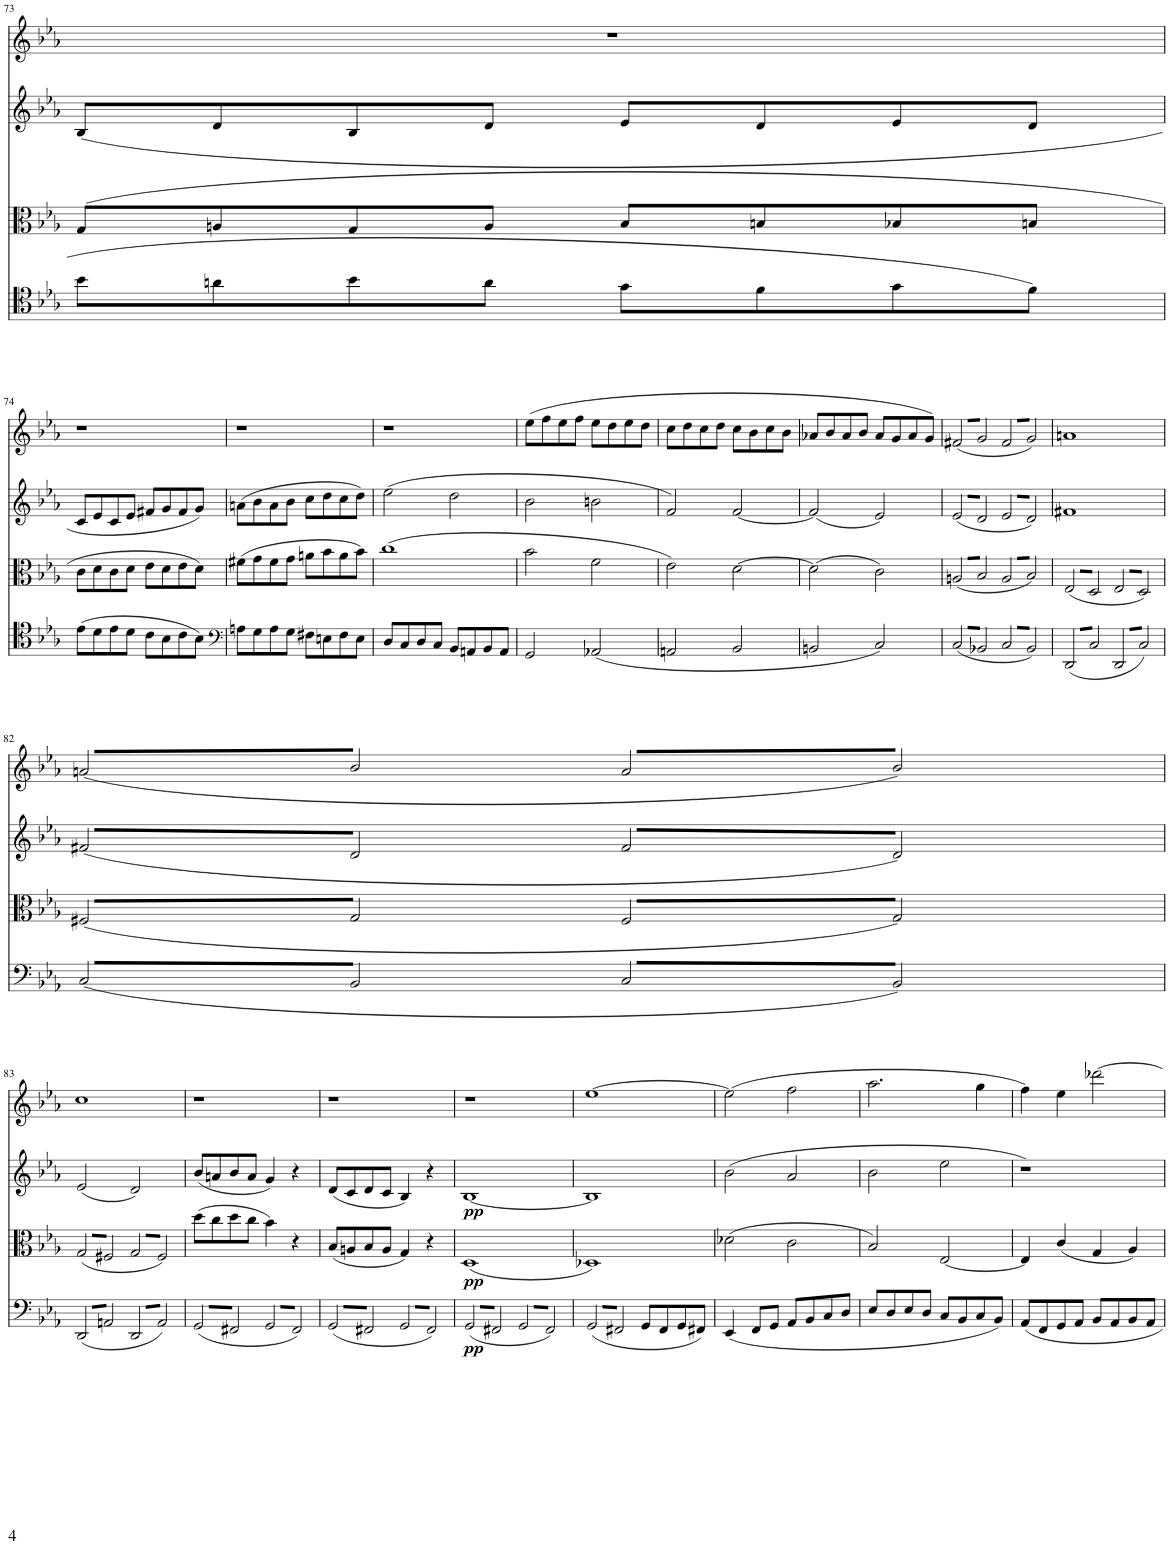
**kern	**dynam	**kern	**dynam	**kern	**dynam	**kern
*part4	*part4	*part3	*part3	*part2	*part2	*part1
*staff4	*staff4	*staff3	*staff3	*staff2	*staff2	*staff1
*I"Piano	*	*I"Piano	*	*I"Piano	*	*I"Piano
*I'Pno	*	*I'Pno	*	*I'Pno	*	*I'Pno
!!LO:PB:g=z
*clefC4	*	*clefC3	*	*clefG2	*	*clefG2
*k[b-e-a-]	*	*k[b-e-a-]	*	*k[b-e-a-]	*	*k[b-e-a-]
*M4/4	*	*M4/4	*	*M4/4	*	*M4/4
*met(c)	*	*met(c)	*	*met(c)	*	*met(c)
=73	=73	=73	=73	=73	=73	=73
8b-\L	.	(8G/L	.	(8B-/L	.	1r
8an\	.	8An/	.	8d/	.	.
8b-\	.	8G/	.	8B-/	.	.
8a\J	.	8A/J	.	8d/J	.	.
8g\L	.	8B-/L	.	8e-/L	.	.
8f\	.	8Bn/	.	8d/	.	.
8g\	.	8B-X/	.	8e-/	.	.
8f\J	.	8Bn/J	.	8d/J	.	.
!!LO:LB:g=z
=74	=74	=74	=74	=74	=74	=74
(8e-\L	.	8c\L	.	8c/L	.	1r
8d\	.	8d\	.	8e-/	.	.
8e-\	.	8c\	.	8c/	.	.
8d\J	.	8d\J	.	8e-/J	.	.
8c\L	.	8e-\L	.	8f#X/L	.	.
8B-\	.	8d\	.	8g/	.	.
8c\	.	8e-\	.	8f#/	.	.
8B-\J)	.	8d\J)	.	8g/J)	.	.
=75	=75	=75	=75	=75	=75	=75
*clefF4	*	*	*	*	*	*
8An\L	.	(8f#X\L	.	(8an\L	.	1r
8G\	.	8g\	.	8b-\	.	.
8A\	.	8f#\	.	8a\	.	.
8G\J	.	8g\J	.	8b-\J	.	.
8F#X\L	.	8an\L	.	8cc\L	.	.
8En\	.	8b-\	.	8dd\	.	.
8F#\	.	8a\	.	8cc\	.	.
8E\J	.	8b-\J)	.	8dd\J)	.	.
=76	=76	=76	=76	=76	=76	=76
8D/L	.	(1cc	.	(2ee-\	.	1r
8C/	.	.	.	.	.	.
8D/	.	.	.	.	.	.
8C/J	.	.	.	.	.	.
8BB-/L	.	.	.	2dd\	.	.
8AAn/	.	.	.	.	.	.
8BB-/	.	.	.	.	.	.
8AA/J	.	.	.	.	.	.
=77	=77	=77	=77	=77	=77	=77
2GG/	.	2b-\	.	2b-\	.	(8ee-\L
.	.	.	.	.	.	8ff\
.	.	.	.	.	.	8ee-\
.	.	.	.	.	.	8ff\J
(2AA-X/	.	2f\	.	2bn\	.	8ee-\L
.	.	.	.	.	.	8dd\
.	.	.	.	.	.	8ee-\
.	.	.	.	.	.	8dd\J
=78	=78	=78	=78	=78	=78	=78
2AAn/	.	2e-\)	.	2f/)	.	8cc\L
.	.	.	.	.	.	8dd\
.	.	.	.	.	.	8cc\
.	.	.	.	.	.	8dd\J
2BB-/	.	[2d\	.	[2f/	.	8cc\L
.	.	.	.	.	.	8b-\
.	.	.	.	.	.	8cc\
.	.	.	.	.	.	8b-\J
=79	=79	=79	=79	=79	=79	=79
2BBn/	.	(2d\]	.	(2f/]	.	8a-X/L
.	.	.	.	.	.	8b-/
.	.	.	.	.	.	8a-/
.	.	.	.	.	.	8b-/J
2C/)	.	2c\)	.	2e-/)	.	8a-/L
.	.	.	.	.	.	8g/
.	.	.	.	.	.	8a-/
.	.	.	.	.	.	8g/J)
=80	=80	=80	=80	=80	=80	=80
*tremolo	*	*	*	*	*	*
*	*	*tremolo	*	*	*	*
*	*	*	*	*tremolo	*	*
*	*	*	*	*	*	*tremolo
(16C/LL	.	(16An/LL	.	(16e-/LL	.	(16f#X/LL
16BB-X/	.	16B-/	.	16d/	.	16g/
16C/	.	16An/	.	16e-/	.	16f#X/
16BB-X/	.	16B-/	.	16d/	.	16g/
16C/	.	16An/	.	16e-/	.	16f#X/
16BB-X/	.	16B-/	.	16d/	.	16g/
16C/	.	16An/	.	16e-/	.	16f#X/
16BB-X/JJ	.	16B-/JJ	.	16d/JJ	.	16g/JJ
16C/LL	.	16A/LL	.	16e-/LL	.	16f#/LL
16BB-/)	.	16B-/)	.	16d/)	.	16g/)
16C/	.	16A/	.	16e-/	.	16f#/
16BB-/)	.	16B-/)	.	16d/)	.	16g/)
16C/	.	16A/	.	16e-/	.	16f#/
16BB-/)	.	16B-/)	.	16d/)	.	16g/)
16C/	.	16A/	.	16e-/	.	16f#/
16BB-/)JJ	.	16B-/)JJ	.	16d/)JJ	.	16g/)JJ
*	*	*	*	*	*	*Xtremolo
*	*	*	*	*Xtremolo	*	*
=81	=81	=81	=81	=81	=81	=81
(16DD/LL	.	(16E-/LL	.	1f#X	.	1an
16C/	.	16D/	.	.	.	.
16DD/	.	16E-/	.	.	.	.
16C/	.	16D/	.	.	.	.
16DD/	.	16E-/	.	.	.	.
16C/	.	16D/	.	.	.	.
16DD/	.	16E-/	.	.	.	.
16C/JJ	.	16D/JJ	.	.	.	.
16DD/LL	.	16E-/LL	.	.	.	.
16C/)	.	16D/)	.	.	.	.
16DD/	.	16E-/	.	.	.	.
16C/)	.	16D/)	.	.	.	.
16DD/	.	16E-/	.	.	.	.
16C/)	.	16D/)	.	.	.	.
16DD/	.	16E-/	.	.	.	.
16C/)JJ	.	16D/)JJ	.	.	.	.
!!LO:LB:g=z
=82	=82	=82	=82	=82	=82	=82
*	*	*	*	*tremolo	*	*
*	*	*	*	*	*	*tremolo
(16C/LL	.	(16F#X/LL	.	(16f#X/LL	.	(16an/LL
16BB-/	.	16G/	.	16d/	.	16b-/
16C/	.	16F#X/	.	16f#X/	.	16an/
16BB-/	.	16G/	.	16d/	.	16b-/
16C/	.	16F#X/	.	16f#X/	.	16an/
16BB-/	.	16G/	.	16d/	.	16b-/
16C/	.	16F#X/	.	16f#X/	.	16an/
16BB-/JJ	.	16G/JJ	.	16d/JJ	.	16b-/JJ
16C/LL	.	16F#/LL	.	16f#/LL	.	16a/LL
16BB-/)	.	16G/)	.	16d/)	.	16b-/)
16C/	.	16F#/	.	16f#/	.	16a/
16BB-/)	.	16G/)	.	16d/)	.	16b-/)
16C/	.	16F#/	.	16f#/	.	16a/
16BB-/)	.	16G/)	.	16d/)	.	16b-/)
16C/	.	16F#/	.	16f#/	.	16a/
16BB-/)JJ	.	16G/)JJ	.	16d/)JJ	.	16b-/)JJ
*	*	*	*	*	*	*Xtremolo
*	*	*	*	*Xtremolo	*	*
!!LO:LB:g=z
=83	=83	=83	=83	=83	=83	=83
(16DD/LL	.	(16G/LL	.	(2e-/	.	1cc
16AAn/	.	16F#X/	.	.	.	.
16DD/	.	16G/	.	.	.	.
16AAn/	.	16F#X/	.	.	.	.
16DD/	.	16G/	.	.	.	.
16AAn/	.	16F#X/	.	.	.	.
16DD/	.	16G/	.	.	.	.
16AAn/JJ	.	16F#X/JJ	.	.	.	.
16DD/LL	.	16G/LL	.	2d/)	.	.
16AA/)	.	16F#/)	.	.	.	.
16DD/	.	16G/	.	.	.	.
16AA/)	.	16F#/)	.	.	.	.
16DD/	.	16G/	.	.	.	.
16AA/)	.	16F#/)	.	.	.	.
16DD/	.	16G/	.	.	.	.
16AA/)JJ	.	16F#/)JJ	.	.	.	.
*	*	*Xtremolo	*	*	*	*
=84	=84	=84	=84	=84	=84	=84
(16GG/LL	.	(8dd\L	.	(8b-/L	.	1r
16FF#X/	.	.	.	.	.	.
16GG/	.	8cc\	.	8an/	.	.
16FF#X/	.	.	.	.	.	.
16GG/	.	8dd\	.	8b-/	.	.
16FF#X/	.	.	.	.	.	.
16GG/	.	8cc\J	.	8a/J	.	.
16FF#X/JJ	.	.	.	.	.	.
16GG/LL	.	4b-\)	.	4g/)	.	.
16FF#/)	.	.	.	.	.	.
16GG/	.	.	.	.	.	.
16FF#/)	.	.	.	.	.	.
16GG/	.	4r	.	4r	.	.
16FF#/)	.	.	.	.	.	.
16GG/	.	.	.	.	.	.
16FF#/)JJ	.	.	.	.	.	.
=85	=85	=85	=85	=85	=85	=85
(16GG/LL	.	(8B-/L	.	(8d/L	.	1r
16FF#X/	.	.	.	.	.	.
16GG/	.	8An/	.	8c/	.	.
16FF#X/	.	.	.	.	.	.
16GG/	.	8B-/	.	8d/	.	.
16FF#X/	.	.	.	.	.	.
16GG/	.	8A/J	.	8c/J	.	.
16FF#X/JJ	.	.	.	.	.	.
16GG/LL	.	4G/)	.	4B-/)	.	.
16FF#/)	.	.	.	.	.	.
16GG/	.	.	.	.	.	.
16FF#/)	.	.	.	.	.	.
16GG/	.	4r	.	4r	.	.
16FF#/)	.	.	.	.	.	.
16GG/	.	.	.	.	.	.
16FF#/)JJ	.	.	.	.	.	.
=86	=86	=86	=86	=86	=86	=86
!	!LO:DY:b	!	!LO:DY:b	!	!LO:DY:b	!
(16GG/LL	pp	(1D	pp	[1B-	pp	1r
16FF#X/	.	.	.	.	.	.
16GG/	.	.	.	.	.	.
16FF#X/	.	.	.	.	.	.
16GG/	.	.	.	.	.	.
16FF#X/	.	.	.	.	.	.
16GG/	.	.	.	.	.	.
16FF#X/JJ	.	.	.	.	.	.
16GG/LL	.	.	.	.	.	.
16FF#/)	.	.	.	.	.	.
16GG/	.	.	.	.	.	.
16FF#/)	.	.	.	.	.	.
16GG/	.	.	.	.	.	.
16FF#/)	.	.	.	.	.	.
16GG/	.	.	.	.	.	.
16FF#/)JJ	.	.	.	.	.	.
=87	=87	=87	=87	=87	=87	=87
(16GG/LL	.	1D-X)	.	1B-]	.	[1ee-
16FF#X/	.	.	.	.	.	.
16GG/	.	.	.	.	.	.
16FF#X/	.	.	.	.	.	.
16GG/	.	.	.	.	.	.
16FF#X/	.	.	.	.	.	.
16GG/	.	.	.	.	.	.
16FF#X/JJ	.	.	.	.	.	.
*Xtremolo	*	*	*	*	*	*
8GG/L	.	.	.	.	.	.
.	.	.	.	.	.	.
8FF#/	.	.	.	.	.	.
.	.	.	.	.	.	.
8GG/	.	.	.	.	.	.
8FF#X/J)	.	.	.	.	.	.
=88	=88	=88	=88	=88	=88	=88
(4EE-/	.	(2d-X\	.	(2b-\	.	(2ee-\]
8FF/L	.	.	.	.	.	.
8GG/J	.	.	.	.	.	.
8AA-/L	.	2c\	.	2a-/	.	2ff\
8BB-/	.	.	.	.	.	.
8C/	.	.	.	.	.	.
8D/J	.	.	.	.	.	.
=89	=89	=89	=89	=89	=89	=89
8E-/L	.	2B-/)	.	2b-\	.	2.aa-\
8D/	.	.	.	.	.	.
8E-/	.	.	.	.	.	.
8D/J	.	.	.	.	.	.
8C/L	.	[2E-/	.	2ee-\	.	.
8BB-/	.	.	.	.	.	.
8C/	.	.	.	.	.	4gg\
8BB-/J)	.	.	.	.	.	.
=90	=90	=90	=90	=90	=90	=90
8AA-/L	.	4E-/]	.	1r)	.	4ff\)
8FF/	.	.	.	.	.	.
8GG/	.	(4c/	.	.	.	4ee-\
8AA-/J	.	.	.	.	.	.
8BB-/L	.	4G/	.	.	.	[2ddd-X\
8AA-/	.	.	.	.	.	.
8BB-/	.	4A-/)	.	.	.	.
8AA-/J	.	.	.	.	.	.
=	=	=	=	=	=	=
*-	*-	*-	*-	*-	*-	*-
